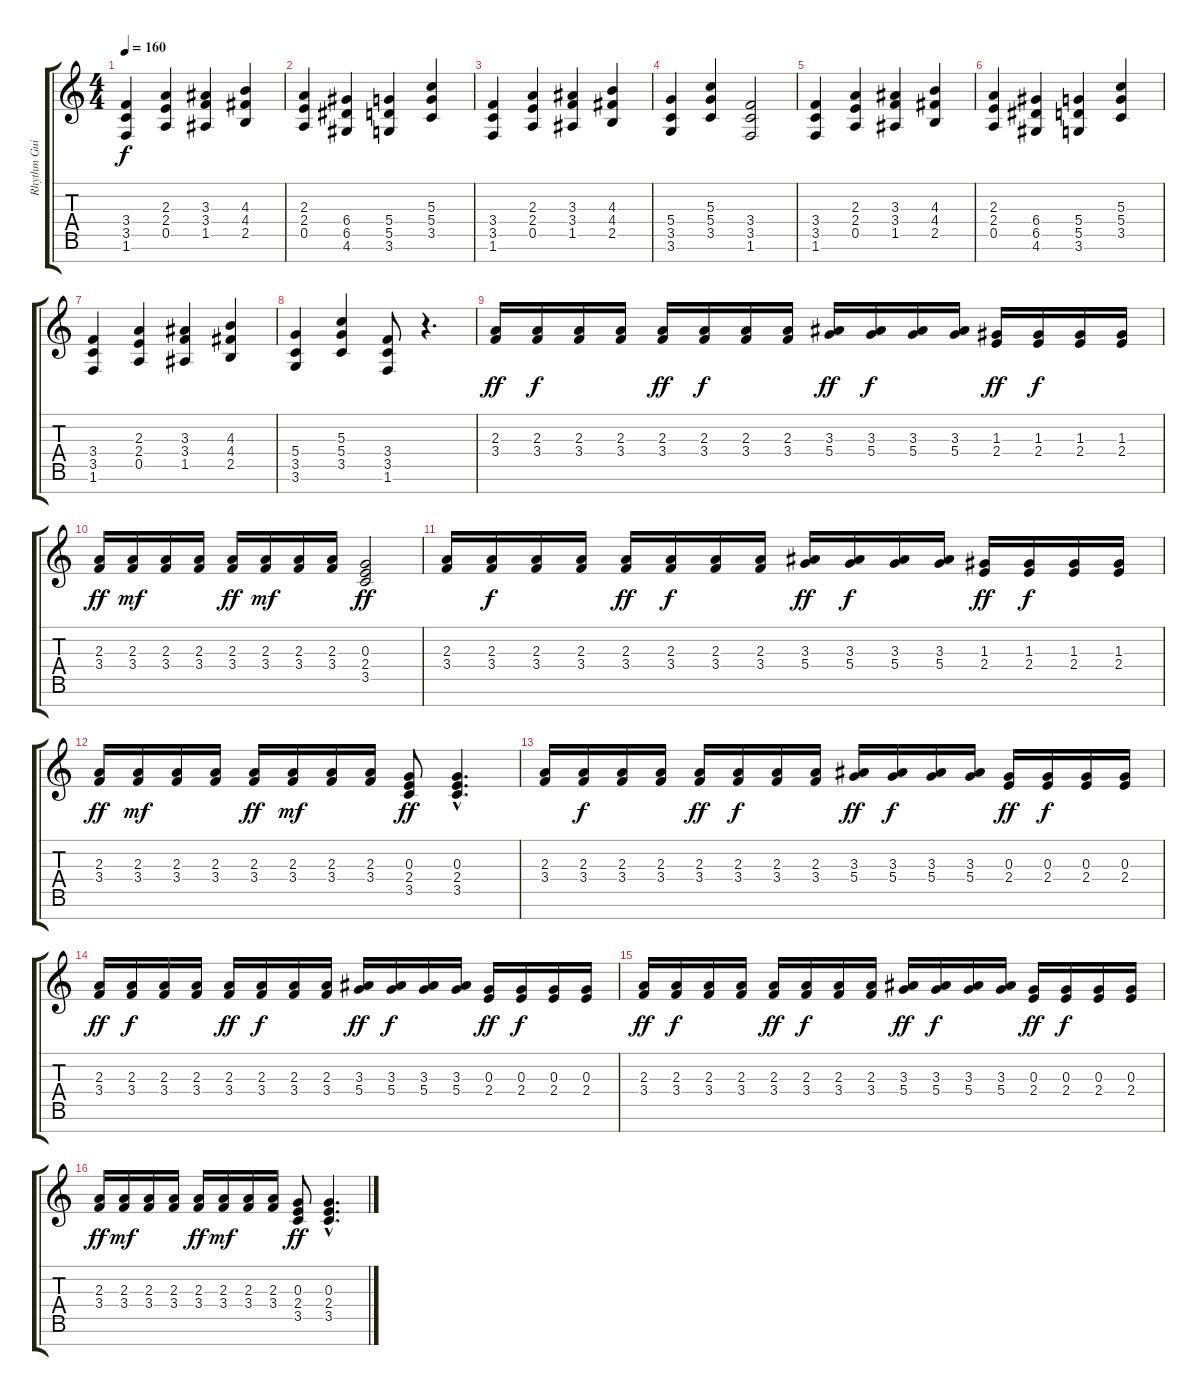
\track ("Rhythm Guitar (7 String)" "Rhythm Gui") {instrument distortionguitar}
\staff {score tabs}
\tuning (E4 B3 G3 D3 A2 E2 B1) {hide}
\ts (4 4)
\tempo 160
\clef g2
\ks c
(3.4 3.5 1.6).4{dy f} (2.3 2.4 0.5).4 (3.3 3.4 1.5).4 (4.3 4.4 2.5).4 |
(2.3 2.4 0.5).4 (6.4 6.5 4.6).4 (5.4 5.5 3.6).4 (5.3 5.4 3.5).4 |
(3.4 3.5 1.6).4 (2.3 2.4 0.5).4 (3.3 3.4 1.5).4 (4.3 4.4 2.5).4 |
(5.4 3.5 3.6).4 (5.3 5.4 3.5).4 (3.4 3.5 1.6).2 |
(3.4 3.5 1.6).4 (2.3 2.4 0.5).4 (3.3 3.4 1.5).4 (4.3 4.4 2.5).4 |
(2.3 2.4 0.5).4 (6.4 6.5 4.6).4 (5.4 5.5 3.6).4 (5.3 5.4 3.5).4 |
(3.4 3.5 1.6).4 (2.3 2.4 0.5).4 (3.3 3.4 1.5).4 (4.3 4.4 2.5).4 |
(5.4 3.5 3.6).4 (5.3 5.4 3.5).4 (3.4 3.5 1.6).8 r.4{d} |
(2.3 3.4).16{dy ff} (2.3 3.4).16{dy f} (2.3 3.4).16 (2.3 3.4).16 (2.3 3.4).16{dy ff} (2.3 3.4).16{dy f} (2.3 3.4).16 (2.3 3.4).16 (3.3 5.4).16{dy ff} (3.3 5.4).16{dy f} (3.3 5.4).16 (3.3 5.4).16 (1.3 2.4).16{dy ff} (1.3 2.4).16{dy f} (1.3 2.4).16 (1.3 2.4).16 |
(2.3 3.4).16{dy ff} (2.3 3.4).16{dy mf} (2.3 3.4).16 (2.3 3.4).16 (2.3 3.4).16{dy ff} (2.3 3.4).16{dy mf} (2.3 3.4).16 (2.3 3.4).16 (0.3 2.4 3.5).2{dy ff} |
(2.3 3.4).16 (2.3 3.4).16{dy f} (2.3 3.4).16 (2.3 3.4).16 (2.3 3.4).16{dy ff} (2.3 3.4).16{dy f} (2.3 3.4).16 (2.3 3.4).16 (3.3 5.4).16{dy ff} (3.3 5.4).16{dy f} (3.3 5.4).16 (3.3 5.4).16 (1.3 2.4).16{dy ff} (1.3 2.4).16{dy f} (1.3 2.4).16 (1.3 2.4).16 |
(2.3 3.4).16{dy ff} (2.3 3.4).16{dy mf} (2.3 3.4).16 (2.3 3.4).16 (2.3 3.4).16{dy ff} (2.3 3.4).16{dy mf} (2.3 3.4).16 (2.3 3.4).16 (0.3 2.4 3.5).8{dy ff} (0.3{hac} 2.4{hac} 3.5{hac}).4{d} |
(2.3 3.4).16 (2.3 3.4).16{dy f} (2.3 3.4).16 (2.3 3.4).16 (2.3 3.4).16{dy ff} (2.3 3.4).16{dy f} (2.3 3.4).16 (2.3 3.4).16 (3.3 5.4).16{dy ff} (3.3 5.4).16{dy f} (3.3 5.4).16 (3.3 5.4).16 (0.3 2.4).16{dy ff} (0.3 2.4).16{dy f} (0.3 2.4).16 (0.3 2.4).16 |
(2.3 3.4).16{dy ff} (2.3 3.4).16{dy f} (2.3 3.4).16 (2.3 3.4).16 (2.3 3.4).16{dy ff} (2.3 3.4).16{dy f} (2.3 3.4).16 (2.3 3.4).16 (3.3 5.4).16{dy ff} (3.3 5.4).16{dy f} (3.3 5.4).16 (3.3 5.4).16 (0.3 2.4).16{dy ff} (0.3 2.4).16{dy f} (0.3 2.4).16 (0.3 2.4).16 |
(2.3 3.4).16{dy ff} (2.3 3.4).16{dy f} (2.3 3.4).16 (2.3 3.4).16 (2.3 3.4).16{dy ff} (2.3 3.4).16{dy f} (2.3 3.4).16 (2.3 3.4).16 (3.3 5.4).16{dy ff} (3.3 5.4).16{dy f} (3.3 5.4).16 (3.3 5.4).16 (0.3 2.4).16{dy ff} (0.3 2.4).16{dy f} (0.3 2.4).16 (0.3 2.4).16 |
(2.3 3.4).16{dy ff} (2.3 3.4).16{dy mf} (2.3 3.4).16 (2.3 3.4).16 (2.3 3.4).16{dy ff} (2.3 3.4).16{dy mf} (2.3 3.4).16 (2.3 3.4).16 (0.3 2.4 3.5).8{dy ff} (0.3{hac} 2.4{hac} 3.5{hac}).4{d}
